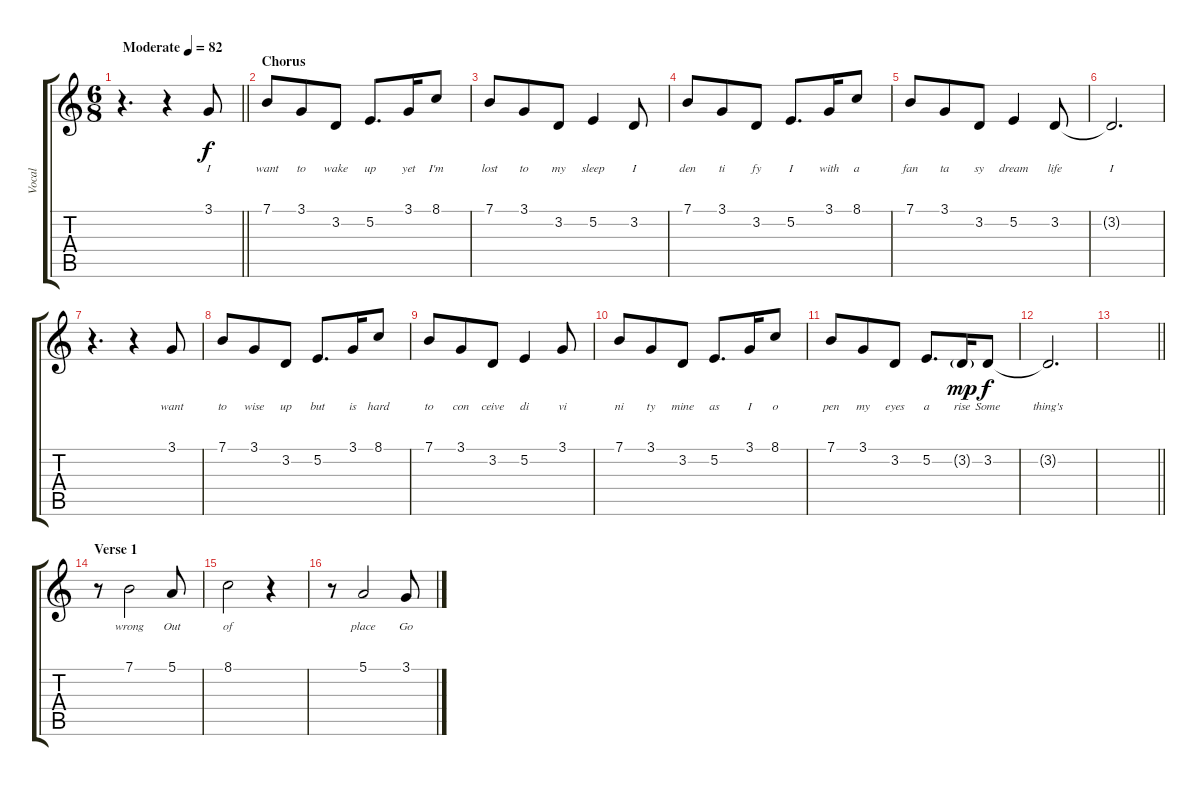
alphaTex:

\track ("Vocal" "Vocal") {instrument acousticgrandpiano}
\staff {score tabs}
\tuning (E4 B3 G3 D3 A2 E2) {hide}
\ts (6 8)
\tempo (82 "Moderate")
\clef g2
\barLineRight lightlight
\ks c
r.4{d dy f instrument acousticgrandpiano} r.4 3.1.8{lyrics (0 "I") lyrics (1 "") lyrics (2 "") lyrics (3 "") lyrics (4 "")} |
\section ("" "Chorus")
7.1.8{lyrics (0 "want") lyrics (1 "") lyrics (2 "") lyrics (3 "") lyrics (4 "")} 3.1.8{lyrics (0 "to") lyrics (1 "") lyrics (2 "") lyrics (3 "") lyrics (4 "")} 3.2.8{lyrics (0 "wake") lyrics (1 "") lyrics (2 "") lyrics (3 "") lyrics (4 "")} 5.2.8{d lyrics (0 "up") lyrics (1 "") lyrics (2 "") lyrics (3 "") lyrics (4 "")} 3.1.16{lyrics (0 "yet") lyrics (1 "") lyrics (2 "") lyrics (3 "") lyrics (4 "")} 8.1.8{lyrics (0 "I'm") lyrics (1 "") lyrics (2 "") lyrics (3 "") lyrics (4 "")} |
7.1.8{lyrics (0 "lost") lyrics (1 "") lyrics (2 "") lyrics (3 "") lyrics (4 "")} 3.1.8{lyrics (0 "to") lyrics (1 "") lyrics (2 "") lyrics (3 "") lyrics (4 "")} 3.2.8{lyrics (0 "my") lyrics (1 "") lyrics (2 "") lyrics (3 "") lyrics (4 "")} 5.2.4{lyrics (0 "sleep") lyrics (1 "") lyrics (2 "") lyrics (3 "") lyrics (4 "")} 3.2.8{lyrics (0 "I") lyrics (1 "") lyrics (2 "") lyrics (3 "") lyrics (4 "")} |
7.1.8{lyrics (0 "den") lyrics (1 "") lyrics (2 "") lyrics (3 "") lyrics (4 "")} 3.1.8{lyrics (0 "ti") lyrics (1 "") lyrics (2 "") lyrics (3 "") lyrics (4 "")} 3.2.8{lyrics (0 "fy") lyrics (1 "") lyrics (2 "") lyrics (3 "") lyrics (4 "")} 5.2.8{d lyrics (0 "I") lyrics (1 "") lyrics (2 "") lyrics (3 "") lyrics (4 "")} 3.1.16{lyrics (0 "with") lyrics (1 "") lyrics (2 "") lyrics (3 "") lyrics (4 "")} 8.1.8{lyrics (0 "a") lyrics (1 "") lyrics (2 "") lyrics (3 "") lyrics (4 "")} |
7.1.8{lyrics (0 "fan") lyrics (1 "") lyrics (2 "") lyrics (3 "") lyrics (4 "")} 3.1.8{lyrics (0 "ta") lyrics (1 "") lyrics (2 "") lyrics (3 "") lyrics (4 "")} 3.2.8{lyrics (0 "sy") lyrics (1 "") lyrics (2 "") lyrics (3 "") lyrics (4 "")} 5.2.4{lyrics (0 "dream") lyrics (1 "") lyrics (2 "") lyrics (3 "") lyrics (4 "")} 3.2.8{lyrics (0 "life") lyrics (1 "") lyrics (2 "") lyrics (3 "") lyrics (4 "")} |
3.2{t}.2{d lyrics (0 "I") lyrics (1 "") lyrics (2 "") lyrics (3 "") lyrics (4 "")} |
r.4{d} r.4 3.1.8{lyrics (0 "want") lyrics (1 "") lyrics (2 "") lyrics (3 "") lyrics (4 "")} |
7.1.8{lyrics (0 "to") lyrics (1 "") lyrics (2 "") lyrics (3 "") lyrics (4 "")} 3.1.8{lyrics (0 "wise") lyrics (1 "") lyrics (2 "") lyrics (3 "") lyrics (4 "")} 3.2.8{lyrics (0 "up") lyrics (1 "") lyrics (2 "") lyrics (3 "") lyrics (4 "")} 5.2.8{d lyrics (0 "but") lyrics (1 "") lyrics (2 "") lyrics (3 "") lyrics (4 "")} 3.1.16{lyrics (0 "is") lyrics (1 "") lyrics (2 "") lyrics (3 "") lyrics (4 "")} 8.1.8{lyrics (0 "hard") lyrics (1 "") lyrics (2 "") lyrics (3 "") lyrics (4 "")} |
7.1.8{lyrics (0 "to") lyrics (1 "") lyrics (2 "") lyrics (3 "") lyrics (4 "")} 3.1.8{lyrics (0 "con") lyrics (1 "") lyrics (2 "") lyrics (3 "") lyrics (4 "")} 3.2.8{lyrics (0 "ceive") lyrics (1 "") lyrics (2 "") lyrics (3 "") lyrics (4 "")} 5.2.4{lyrics (0 "di") lyrics (1 "") lyrics (2 "") lyrics (3 "") lyrics (4 "")} 3.1.8{lyrics (0 "vi") lyrics (1 "") lyrics (2 "") lyrics (3 "") lyrics (4 "")} |
7.1.8{lyrics (0 "ni") lyrics (1 "") lyrics (2 "") lyrics (3 "") lyrics (4 "")} 3.1.8{lyrics (0 "ty") lyrics (1 "") lyrics (2 "") lyrics (3 "") lyrics (4 "")} 3.2.8{lyrics (0 "mine") lyrics (1 "") lyrics (2 "") lyrics (3 "") lyrics (4 "")} 5.2.8{d lyrics (0 "as") lyrics (1 "") lyrics (2 "") lyrics (3 "") lyrics (4 "")} 3.1.16{lyrics (0 "I") lyrics (1 "") lyrics (2 "") lyrics (3 "") lyrics (4 "")} 8.1.8{lyrics (0 "o") lyrics (1 "") lyrics (2 "") lyrics (3 "") lyrics (4 "")} |
7.1.8{lyrics (0 "pen") lyrics (1 "") lyrics (2 "") lyrics (3 "") lyrics (4 "")} 3.1.8{lyrics (0 "my") lyrics (1 "") lyrics (2 "") lyrics (3 "") lyrics (4 "")} 3.2.8{lyrics (0 "eyes") lyrics (1 "") lyrics (2 "") lyrics (3 "") lyrics (4 "")} 5.2.8{d lyrics (0 "a") lyrics (1 "") lyrics (2 "") lyrics (3 "") lyrics (4 "")} 3.2{g}.16{lyrics (0 "rise") lyrics (1 "") lyrics (2 "") lyrics (3 "") lyrics (4 "") dy mp} 3.2.8{lyrics (0 "Some") lyrics (1 "") lyrics (2 "") lyrics (3 "") lyrics (4 "") dy f} |
3.2{t}.2{d lyrics (0 "thing's") lyrics (1 "") lyrics (2 "") lyrics (3 "") lyrics (4 "")} |
\barLineRight lightlight
|
\section ("" "Verse 1")
r.8 7.1.2{lyrics (0 "wrong") lyrics (1 "") lyrics (2 "") lyrics (3 "") lyrics (4 "")} 5.1.8{lyrics (0 "Out") lyrics (1 "") lyrics (2 "") lyrics (3 "") lyrics (4 "")} |
8.1.2{lyrics (0 "of") lyrics (1 "") lyrics (2 "") lyrics (3 "") lyrics (4 "")} r.4 |
r.8 5.1.2{lyrics (0 "place") lyrics (1 "") lyrics (2 "") lyrics (3 "") lyrics (4 "")} 3.1.8{lyrics (0 "Go") lyrics (1 "") lyrics (2 "") lyrics (3 "") lyrics (4 "")}
